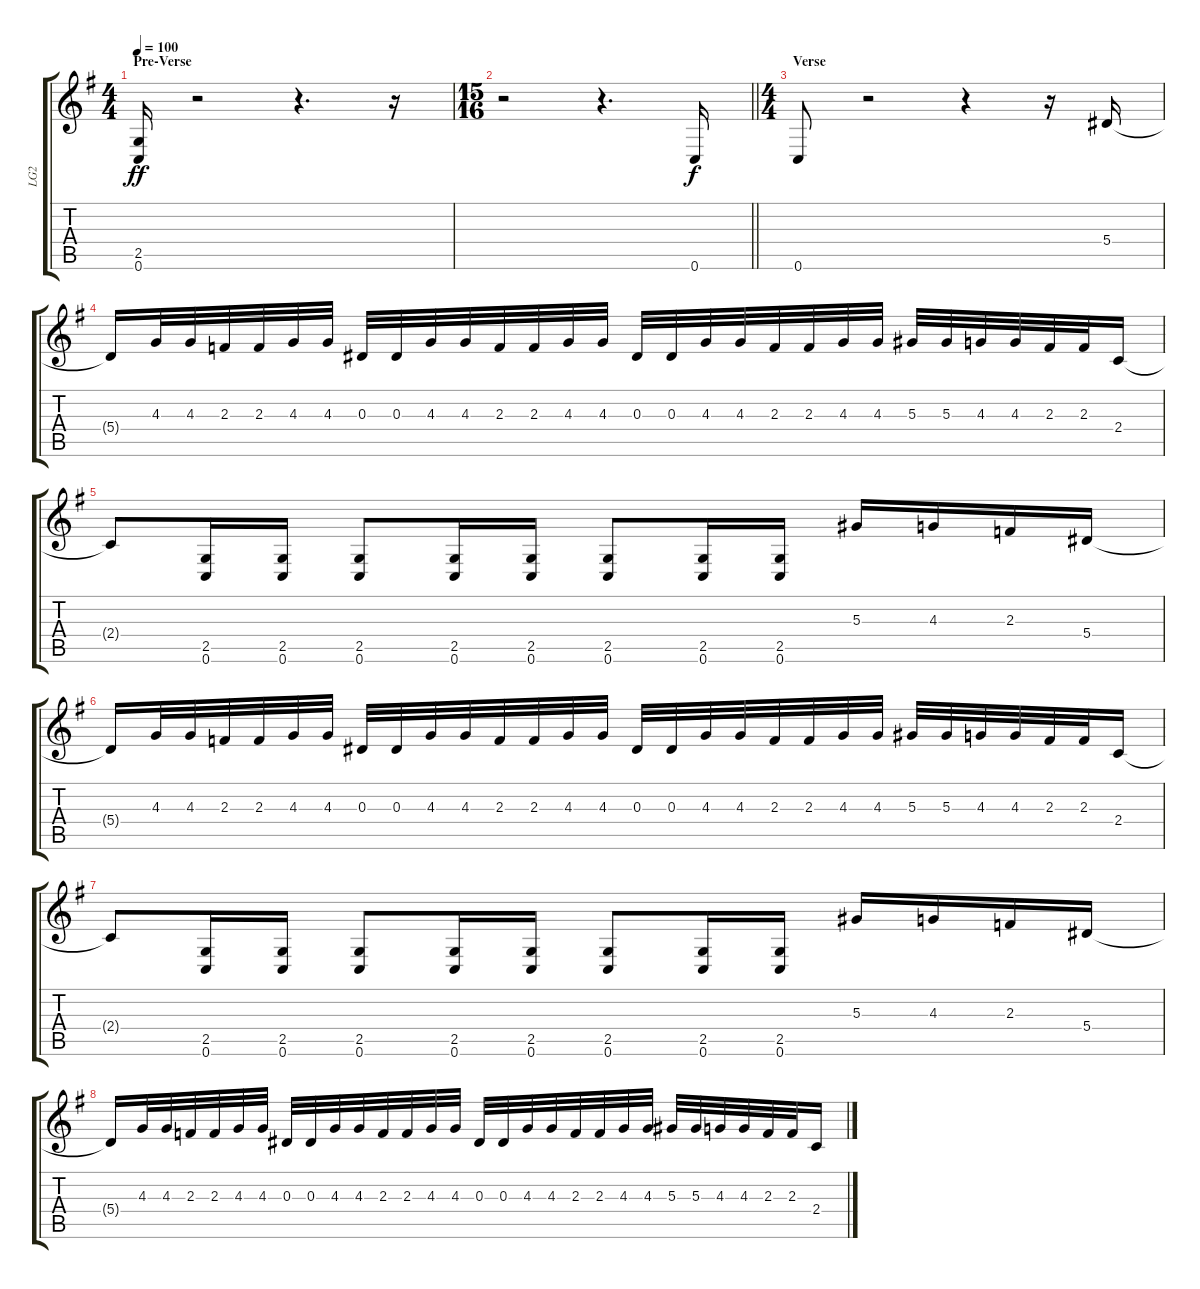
\track ("LG2" "LG2") {instrument distortionguitar}
\staff {score tabs}
\tuning (C4 G3 Eb3 Bb2 F2 C2) {hide}
\ts (4 4)
\section ("" "Pre-Verse")
\tempo 100
\clef g2
\ks eminor
(2.5 0.6).16{dy ff} r.2 r.4{d} r.16 |
\ts (15 16)
\barLineRight lightlight
r.2 r.4{d} 0.6.16{dy f} |
\ts (4 4)
\section ("" "Verse")
0.6.8 r.2 r.4 r.16 5.4.16 |
5.4{t}.16 4.3.32 4.3.32 2.3.32 2.3.32 4.3.32 4.3.32 0.3.32 0.3.32 4.3.32 4.3.32 2.3.32 2.3.32 4.3.32 4.3.32 0.3.32 0.3.32 4.3.32 4.3.32 2.3.32 2.3.32 4.3.32 4.3.32 5.3.32 5.3.32 4.3.32 4.3.32 2.3.32 2.3.32 2.4.16 |
2.4{t}.8 (2.5 0.6).16 (2.5 0.6).16 (2.5 0.6).8 (2.5 0.6).16 (2.5 0.6).16 (2.5 0.6).8 (2.5 0.6).16 (2.5 0.6).16 5.3.16 4.3.16 2.3.16 5.4.16 |
5.4{t}.16 4.3.32 4.3.32 2.3.32 2.3.32 4.3.32 4.3.32 0.3.32 0.3.32 4.3.32 4.3.32 2.3.32 2.3.32 4.3.32 4.3.32 0.3.32 0.3.32 4.3.32 4.3.32 2.3.32 2.3.32 4.3.32 4.3.32 5.3.32 5.3.32 4.3.32 4.3.32 2.3.32 2.3.32 2.4.16 |
2.4{t}.8 (2.5 0.6).16 (2.5 0.6).16 (2.5 0.6).8 (2.5 0.6).16 (2.5 0.6).16 (2.5 0.6).8 (2.5 0.6).16 (2.5 0.6).16 5.3.16 4.3.16 2.3.16 5.4.16 |
5.4{t}.16 4.3.32 4.3.32 2.3.32 2.3.32 4.3.32 4.3.32 0.3.32 0.3.32 4.3.32 4.3.32 2.3.32 2.3.32 4.3.32 4.3.32 0.3.32 0.3.32 4.3.32 4.3.32 2.3.32 2.3.32 4.3.32 4.3.32 5.3.32 5.3.32 4.3.32 4.3.32 2.3.32 2.3.32 2.4.16
